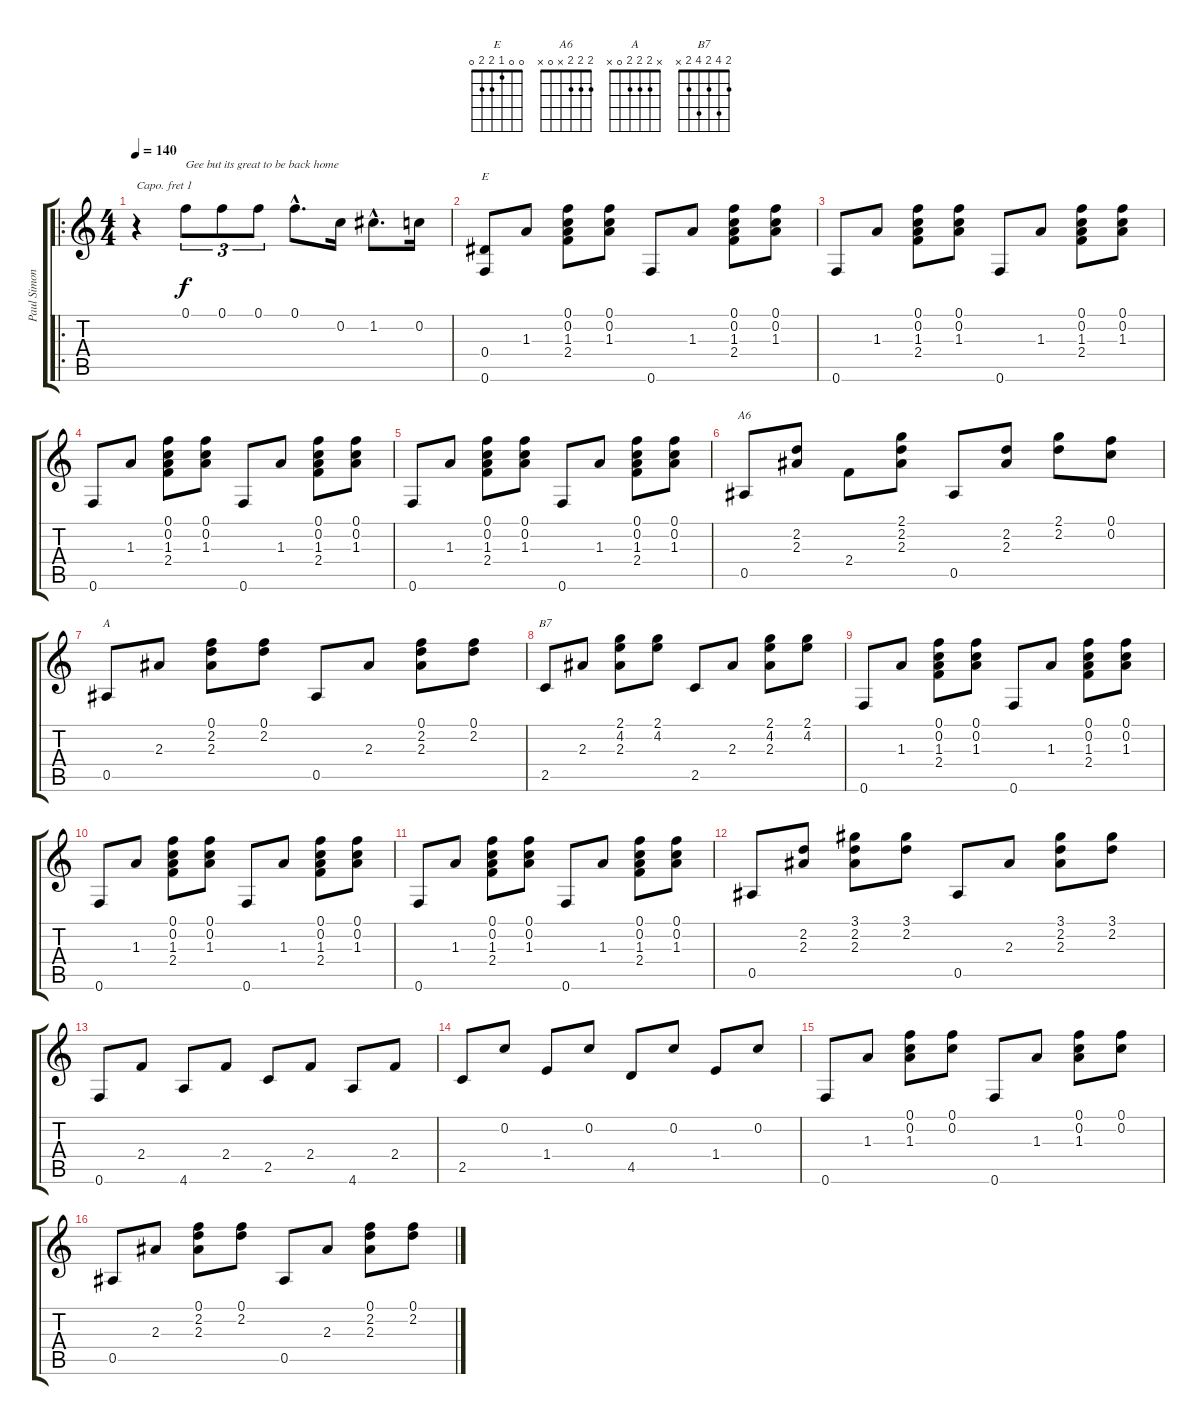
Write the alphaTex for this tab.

\track ("Paul Simon" "Paul Simon") {instrument acousticguitarsteel}
\staff {score tabs}
\capo 1
\tuning (E4 B3 G3 D3 A2 E2) {hide}
\chord ("E" 0 0 1 2 2 0)
\chord ("A6" 2 2 2 x 0 x)
\chord ("A" x 2 2 2 0 x)
\chord ("B7" 2 4 2 4 2 x)
\ro
\ts (4 4)
\tempo 140
\clef g2
\ks c
r.4{dy f instrument acousticguitarsteel} 0.1.8{tu (3 2) txt "Gee but its great to be back home"} 0.1.8{tu (3 2)} 0.1.8{tu (3 2)} 0.1{hac}.8{d} 0.2.16 1.2{hac}.8{d} 0.2.16 |
(0.4 0.6).8{ch "E"} 1.3.8 (0.1 0.2 1.3 2.4).8 (0.1 0.2 1.3).8 0.6.8 1.3.8 (0.1 0.2 1.3 2.4).8 (0.1 0.2 1.3).8 |
0.6.8 1.3.8 (0.1 0.2 1.3 2.4).8 (0.1 0.2 1.3).8 0.6.8 1.3.8 (0.1 0.2 1.3 2.4).8 (0.1 0.2 1.3).8 |
0.6.8 1.3.8 (0.1 0.2 1.3 2.4).8 (0.1 0.2 1.3).8 0.6.8 1.3.8 (0.1 0.2 1.3 2.4).8 (0.1 0.2 1.3).8 |
0.6.8 1.3.8 (0.1 0.2 1.3 2.4).8 (0.1 0.2 1.3).8 0.6.8 1.3.8 (0.1 0.2 1.3 2.4).8 (0.1 0.2 1.3).8 |
0.5.8{ch "A6"} (2.2 2.3).8 2.4.8 (2.1 2.2 2.3).8 0.5.8 (2.2 2.3).8 (2.1 2.2).8 (0.1 0.2).8 |
0.5.8{ch "A"} 2.3.8 (0.1 2.2 2.3).8 (0.1 2.2).8 0.5.8 2.3.8 (0.1 2.2 2.3).8 (0.1 2.2).8 |
2.5.8{ch "B7"} 2.3.8 (2.1 4.2 2.3).8 (2.1 4.2).8 2.5.8 2.3.8 (2.1 4.2 2.3).8 (2.1 4.2).8 |
0.6.8 1.3.8 (0.1 0.2 1.3 2.4).8 (0.1 0.2 1.3).8 0.6.8 1.3.8 (0.1 0.2 1.3 2.4).8 (0.1 0.2 1.3).8 |
0.6.8 1.3.8 (0.1 0.2 1.3 2.4).8 (0.1 0.2 1.3).8 0.6.8 1.3.8 (0.1 0.2 1.3 2.4).8 (0.1 0.2 1.3).8 |
0.6.8 1.3.8 (0.1 0.2 1.3 2.4).8 (0.1 0.2 1.3).8 0.6.8 1.3.8 (0.1 0.2 1.3 2.4).8 (0.1 0.2 1.3).8 |
0.5.8 (2.2 2.3).8 (3.1 2.2 2.3).8 (3.1 2.2).8 0.5.8 2.3.8 (3.1 2.2 2.3).8 (3.1 2.2).8 |
0.6.8 2.4.8 4.6.8 2.4.8 2.5.8 2.4.8 4.6.8 2.4.8 |
2.5.8 0.2.8 1.4.8 0.2.8 4.5.8 0.2.8 1.4.8 0.2.8 |
0.6.8 1.3.8 (0.1 0.2 1.3).8 (0.1 0.2).8 0.6.8 1.3.8 (0.1 0.2 1.3).8 (0.1 0.2).8 |
0.5.8 2.3.8 (0.1 2.2 2.3).8 (0.1 2.2).8 0.5.8 2.3.8 (0.1 2.2 2.3).8 (0.1 2.2).8
